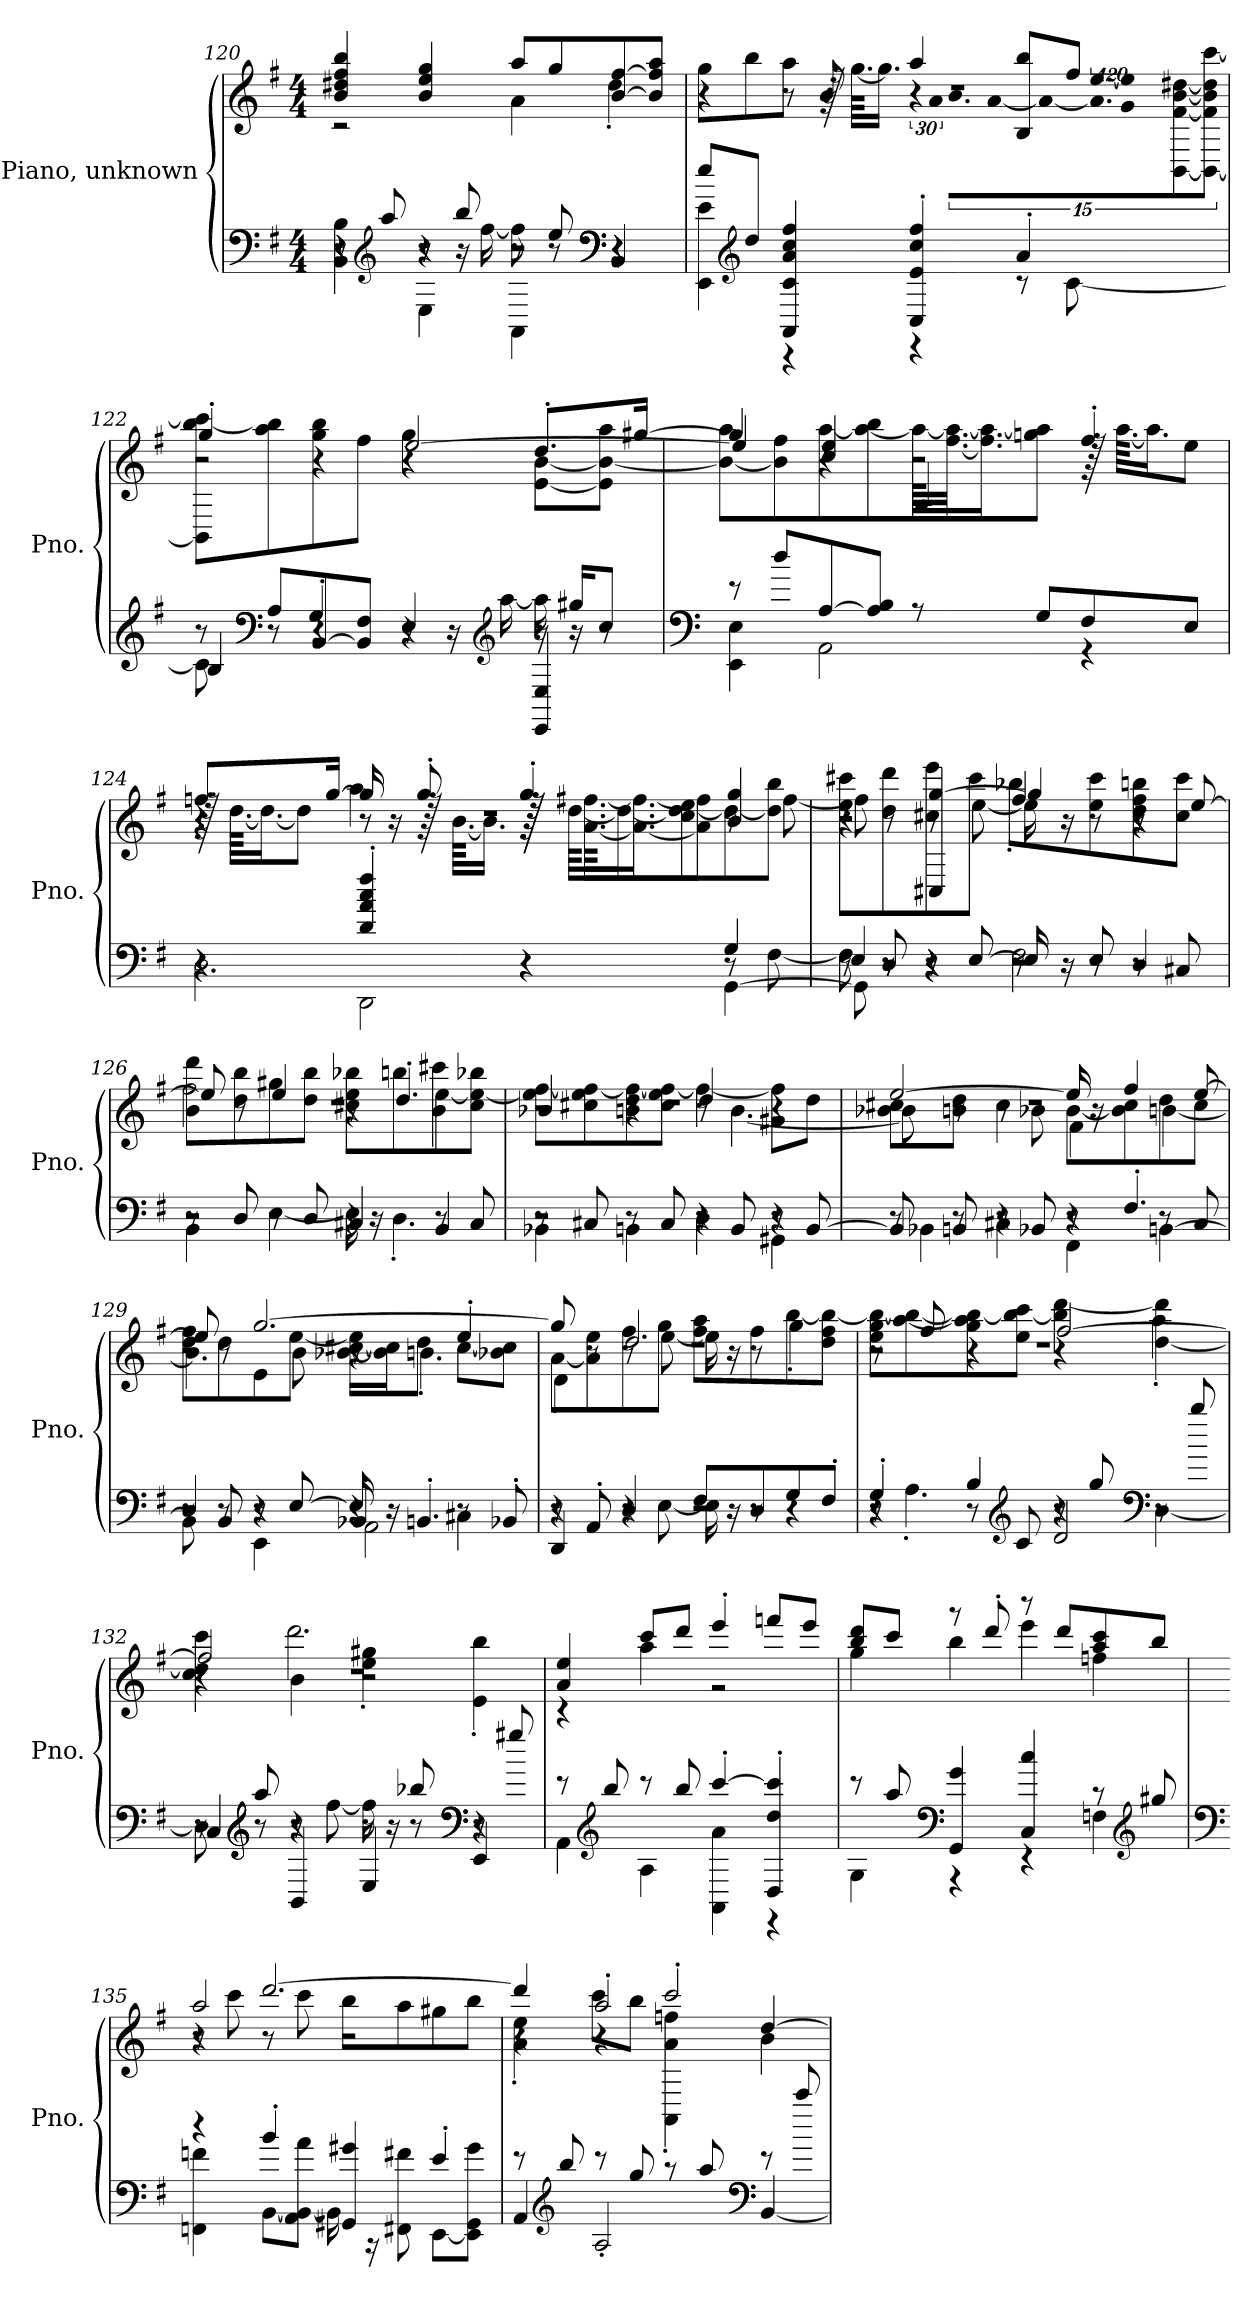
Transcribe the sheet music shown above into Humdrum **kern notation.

**kern	**kern
*part1	*part1
*staff2	*staff1
*I"Piano, unknown	*
*I'Pno.	*
!!LO:PB:g=z
*clefF4	*clefG2
*k[f#]	*k[f#]
*M4/4	*M4/4
=120	=120
*^	*^
*	*^	*	*
*	*	*^	*	*
4r	4r	8r	4BB\ 4B\	4b/ 4dd#X/ 4ff#/ 4bb/	2r
*clefG2	*	*	*	*	*
.	.	8aa/	.	.	.
8r	8r	4r	4E\	4b/ 4ee/ 4gg/	.
8bb/	16r	.	.	.	.
.	[16ff#\	.	.	.	.
2r	8ff#\]	8r	4AA\	8aa/L	4a\
.	8r	8ee/	.	8gg/	.
*clefF4	*	*	*	*	*
.	4r	4BB/	4r	[8b/ [8ff#/	4dd#'\
.	.	.	.	8b/] 8ff#/] 8aa/J	.
*	*v	*v	*v	*	*
=121	=121	=121	=121
*	*	*	*^
8ee/L	4EE\ 4e\	1r	8gg\L	4r
*clefG2	*	*	*	*
8dd/J	.	.	8bb\	.
4AA/ 4c/ 4a/ 4cc/ 4ff#/	4r	.	8aa\J	8r
.	.	.	128r	8b/
.	.	.	[64.gg\KKLL	.
.	.	.	16.gg\JJ]	.
!	!	!	!LO:N:vis=64	!
4C/' 4e/' 4cc/' 4ff#/'	4r	.	960%17r	4aa/
!	!	!	!LO:N:vis=64	!
.	.	.	960%17a\	.
.	.	.	1920ryy	.
!	!	!	!LO:N:vis=32.	!
.	.	.	1920%103b\LLL	.
!	!	!	!LO:N:vis=64	!
.	.	.	[960%17a\L	.
!	!	!	!LO:N:vis=64	!
.	.	.	960%17a\J_	.
!	!	!	!LO:N:vis=32.	!
.	.	.	1920%103a\] [1920%103ee\J	.
!	!	!	!LO:N:vis=16	!
.	.	.	1920%137g\ 1920%137ee\]J	.
4a'/	8r	.	[8BB\ [8f#\ [8b\ [8dd#X\	8B/ 8bb/L
.	[8c\	.	8BB\_ 8f#\] 8b\] 8dd#\] [8ccc\J	8ff#/J
!!LO:LB:g=z	!!	!!
=122	=122	=122	=122	=122
*	*^	*	*	*
8r	8c\]	4B/	2r	8BB\] [8bb\ 8ccc\]L	4gg'/
*clefF4	*	*	*	*	*
8A/L	8r	.	.	8aa\ 8bb\]	.
[8BB/	4r	4G'/	.	8gg\ 8bb\	4r
8BB/] 8F#/J	.	.	.	8ff#\J	.
4E/	8r	4r	4r	4gg\	[2ee/
.	16r	.	.	.	.
*clefG2	*	*	*	*	*
.	[16aa\	.	.	.	.
16r	16aa\]	4EE/ 4E/	8.dd'/L	[8e\ [8b\L	.
16gg#X/KL	16r	.	.	.	.
8cc/J	8r	.	.	8e\] 8b\_ 8aa\J	.
.	.	.	[16gg#X/Jk	.	.
*v	*v	*v	*	*	*
=123	=123	=123	=123
*clefF4	*	*	*
*^	*	*	*
8r	4EE\ 4E\	4gg#/]	8b\_ 8aa\L	4ee/]
8dd/L	.	.	8b\] 8ff#\	.
[8A/	2AA\	4r	[8aa\	4cc/ 4ee/
8A/] 8B/J	.	.	8aa\_ 8bb\	.
8r	.	2r	128aa\KLLL_	4A/
.	.	.	[64.ff#\ 64.aa\_JJ	.
.	.	.	16.ff#\] 16.aa\_J	.
8G/L	.	.	8ggn\ 8aa\]J	.
8F#/	4r	.	128r	4ff#'/
.	.	.	[64.aa\KKLL	.
.	.	.	16.aa\J]	.
8E/J	.	.	8ee\J	.
!!LO:LB:g=z
=124	=124	=124	=124	=124
*	*^	*	*	*^
4r	2.D\	4r	1r	4r	8.ffn/L	128r
.	.	.	.	.	.	[64.dd\KKLL
.	.	.	.	.	.	16.dd\J_
.	.	.	.	.	.	8dd\J]
.	.	.	.	.	[16gg/Jk	.
4d/' 4a/' 4cc/' 4ff#/'	.	2DD\	.	8r	16gg/]	4aa\
.	.	.	.	.	16r	.
.	.	.	.	128r	8gg'/	.
.	.	.	.	[64.b\KKLL	.	.
.	.	.	.	16.b\JJ]	.	.
4r	.	.	.	128r	4gg'/	128r
.	.	.	.	[64.dd\KKLL	.	[64.a\ [64.ff#X\KKLL
.	.	.	.	16.dd\J_	.	16.a\_ 16.ff#\_J
.	.	.	.	8cc\ 8dd\_ 8ee\	.	8a\] 8ff#\]J
4G/	8r	[4GG\	.	8dd\_	4b/ 4gg/	8r
.	[8F#\	.	.	8dd\] 8bb\J	.	[8ff#\
=125	=125	=125	=125	=125	=125	=125
*	*	*^	*	*	*	*
8r	8F#\]	4E/	8GG\]	2r	8ee\ 8ccc#X\L	4r	8ff#\]
8D/	8r	.	8r	.	8dd\ 8ddd\	.	8r
4r	4r	8r	4r	.	8cc#X\ 8eee\	4C#X/ [4gg/	8r
.	.	[8E/	.	.	8ccc#\J	.	[8ee\
8r	2F#\	16E/]	2r	4ff#/	8bb-X'\L	4gg/]	16ee\]
.	.	16r	.	.	.	.	16r
8E/	.	8r	.	.	8ee\ 8ccc#\	.	8r
8r	.	4D/	.	4r	8dd\ 8ff#\ 8bbn\	8r	4r
8C#X/	.	.	.	.	8cc#\ 8ccc#\J	[8ee/	.
*	*	*v	*v	*	*	*	*
!!LO:LB:g=z	!!	!!	!!
=126	=126	=126	=126	=126	=126	=126
8r	4BB\	2r	1r	8b\ 8ddd\L	8ee/]	2ff#\
8D/	.	.	.	8dd\ 8bb\	8r	.
8r	[4E\	.	.	8gg#X\	4ee/	.
8D/	.	.	.	8dd\ 8bb\J	.	.
4r	16E\]	4C#X/	.	8cc#X\ 8ee\ 8bb-X\L	8r	4r
.	16r	.	.	.	.	.
.	4.D'\	.	.	8bbn\	4.dd'/	.
8r	.	4BB/	.	[8ee\	.	4b\' 4ccc#X\'
8C#/	.	.	.	8cc#\ 8ee\_ 8bb-X\J	.	.
=127	=127	=127	=127	=127	=127	=127
2r	8r	4BB-X\	1r	8ee\] [8ff#\L	4b-X/	2r
.	8C#X/	.	.	8cc#X\ 8ee\ 8ff#\_	.	.
.	8r	4BBn\	.	8bn\ 8dd\ 8ff#\_	4r	.
.	8C#/	.	.	8cc#\ 8ee\ 8ff#\_J	.	.
4r	8r	4D\	.	4ff#\_	4dd/	8r
.	8BB/	.	.	.	.	[4.b\
8r	4r	4GG#X\	.	8g#X\ 8ff#\]L	4r	.
[8BB/	.	.	.	8dd\J	.	.
!!LO:LB:g=z	!!	!!	!!
=128	=128	=128	=128	=128	=128	=128
8BB/]	8r	4BB-X\	1r	8b-X\ 8cc#X\L	[2ee/	8b\]
8r	8BBn/	.	.	8bn\ 8dd\J	.	8r
4r	8r	4C#X\	.	8r	.	4cc#\
.	8BB-X/	.	.	8b-X\	.	.
8r	4r	4FF#\	.	[8b-\L	16ee/]	4f#'\
.	.	.	.	.	16r	.
4.F#'/	.	.	.	8b-\] 8cc#\	4ff#/	.
.	8r	[4BBn\	.	8dd\	.	[4bn\
.	8C#/	.	.	8cc#\J	[8ee/	.
=129	=129	=129	=129	=129	=129	=129
*	*	*^	*	*	*	*
4D/	2r	8r	8BB\]	2r	8dd\ 8ff#\L	8ee/]	4.b\]
.	.	8BB/	8r	.	8dd\	8r	.
8r	.	4r	4EE\	.	8e\	[2.gg/	.
[8E/	.	.	.	.	[8ee\J	.	8b\
16E/]	4r	4BB-X'/	2AA\	4r	[16b-X\ [16cc#X\ 16ee\]LL	.	8r
16r	.	.	.	.	16b-\] 16cc#\]J	.	.
4.BBn'/	.	.	.	.	8dd\J	.	4.bn'\
.	4C#X\	8r	.	4ee'/	[8cc#\L	.	.
.	.	8BB-X'/	.	.	8b-X\ 8cc#\]J	.	.
*	*	*v	*v	*	*	*	*
!!LO:LB:g=z	!!	!!	!!
=130	=130	=130	=130	=130	=130	=130
8r	4r	4DD/	1r	[8a\L	8gg/]	4d'\
8AA'/	.	.	.	8a\] 8ee\	8r	.
4r	8r	4D/	.	8ff#\	2.dd/	8r
.	[8E\	.	.	8gg\J	.	[8ee\
8F#/L	16E\]	2r	.	8ff#\ 8aa\L	.	16ee\]
.	16r	.	.	.	.	16r
8D/	8r	.	.	8ff#\	.	8r
8G/	4r	.	.	[8bb\	.	4gg'\
8F#'/J	.	.	.	8dd\ 8ff#\ 8bb\_J	.	.
=131	=131	=131	=131	=131	=131	=131
4G'/	8r	4r	1r	8ee\ 8gg\ 8bb\_L	8r	2r
.	4.A'\	.	.	[8aa\ 8bb\_	8ff#/	.
8r	.	4B/	.	8gg\ 8aa\] 8bb\_	4r	.
*clefG2	*	*	*	*	*	*
8c/	.	.	.	8ee\ 8bb\_ 8ccc\J	.	.
8r	4r	2d/	.	4bb\] [4ddd\	[2ff#/	4r
8gg/	.	.	.	.	.	.
*clefF4	*	*	*	*	*	*
8r	[4D\	.	.	[4dd\' 4ddd\]'	.	4aa\
8bb/	.	.	.	.	.	.
!!LO:PB:g=z	!!	!!	!!
=132	=132	=132	=132	=132	=132	=132
8r	8D\]	4C/	1r	4cc\ 4dd\] 4ccc\	2ff#/]	4r
*clefG2	*	*	*	*	*	*
8aa/	8r	.	.	.	.	.
4r	8r	4BB/	.	4b\	.	2.ddd\
.	[8ff#\	.	.	.	.	.
8r	16ff#\]	4E/	.	4ee\' 4gg#X\'	2r	.
.	16r	.	.	.	.	.
8bb-X/	8r	.	.	.	.	.
*clefF4	*	*	*	*	*	*
8r	4r	4EE/	.	4e\' 4bb\'	.	.
8gg#X/	.	.	.	.	.	.
*	*v	*v	*	*	*	*
*	*	*	*v	*v	*v
=133	=133	=133	=133
8r	4AA\	4a/ 4ee/	4r
*clefG2	*	*	*
8bb/	.	.	.
8r	4A\	8ccc/L	4aa\
8bb/	.	8ddd/J	.
[4ccc'/	4AA\ 4a\	4eee'/	2r
4D/' 4dd/' 4ccc/]'	4r	8fffn/L	.
.	.	8eee/J	.
!!LO:LB:g=z	!!
=134	=134	=134	=134
8r	4G\	8bb/ 8ddd/L	4gg\
8aa/	.	8ccc/J	.
*clefF4	*	*	*
4GG/ 4g/	4r	8r	4bb\
.	.	8ddd'/	.
4C/ 4cc/	4r	8r	4eee\
.	.	8ddd/L	.
8r	4Fn\	8aa/ 8ccc/	4ffn\
*clefG2	*	*	*
8gg#X/	.	8bb/J	.
*	*	*v	*v
=135	=135	=135
*clefF4	*	*
*	*	*^
*	*	*	*^
4r	4FFn\ 4fn\	2aa/	8r	4r
.	.	.	8ccc\	.
4b'/	[8BB\L	.	8r	[2.ddd/
.	8AA\ 8BB\_ 8a\J	.	8ccc\	.
4GG#X/ 4g#X/	16BB\]	2r	8bb\L	.
.	16r	.	.	.
.	8FF#X\ 8f#X\	.	8aa\	.
4e'/	[8EE\L	.	8gg#X\	.
.	8EE\] 8GG#\ 8g#\J	.	8bb\J	.
!!LO:LB:g=z	!!	!!
=136	=136	=136	=136	=136
8r	4AA/	4r	4a\' 4ee\'	4ddd/]
*clefG2	*	*	*	*
8bb/	.	.	.	.
8r	2A'/	2aa'/	8ccc\L	4r
8gg/	.	.	8bb\J	.
8r	.	.	4AA\' 4a\' 4ffn\'	2ccc'/
8aa/	.	.	.	.
*clefF4	*	*	*	*
8r	[4BB/	[4dd/	4b\	.
8ccc/	.	.	.	.
*v	*v	*	*	*
*	*v	*v	*v
=	=
*-	*-
